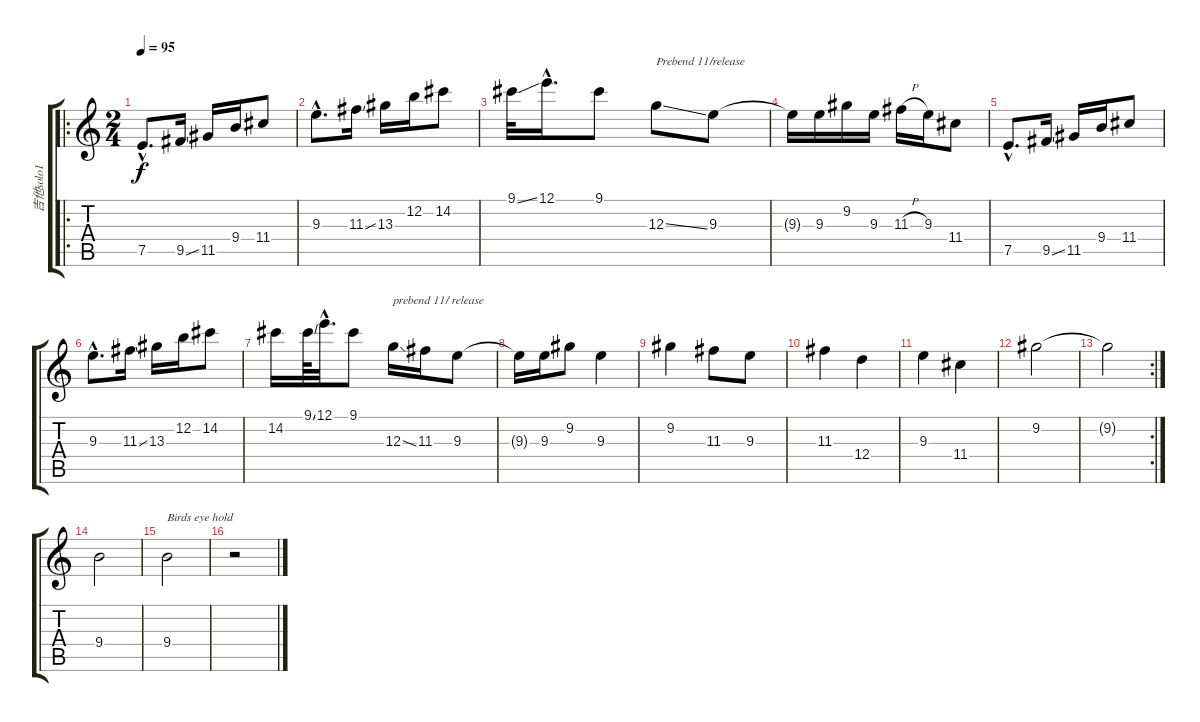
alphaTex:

\track ("吉他solo1" "吉他solo1") {instrument electricbasspick}
\staff {score tabs}
\tuning (E4 B3 G3 D3 A2 E2) {hide}
\ro
\ts (2 4)
\tempo 95
\clef g2
\ks c
7.5{hac}.8{d dy f instrument acousticguitarsteel} 9.5{ss}.16 11.5.16 9.4.16 11.4.8 |
9.3{hac}.8{d} 11.3{ss}.16 13.3.16 12.2.16 14.2.8 |
9.1{ss}.32 12.1{hac}.16{d} 9.1.8 12.3{ss}.8{txt "Prebend 11/release"} 9.3.8 |
9.3{t}.16 9.3.16 9.2.16 9.3.16 11.3{h}.16 9.3.16 11.4.8 |
7.5{hac}.8{d} 9.5{ss}.16 11.5.16 9.4.16 11.4.8 |
9.3{hac}.8{d} 11.3{ss}.16 13.3.16 12.2.16 14.2.8 |
14.2.16 9.1{ss}.64 12.1{hac}.32{d} 9.1.8 12.3{ss}.16{txt "prebend 11/ release"} 11.3.16 9.3.8 |
9.3{t}.16 9.3.16 9.2.8 9.3.4 |
9.2.4 11.3.8 9.3.8 |
11.3.4 12.4.4 |
9.3.4 11.4.4 |
9.2.2 |
\rc 2
9.2{t}.2 |
9.4.2 |
9.4.2{txt "Birds eye hold" instrument distortionguitar} |
r.2
